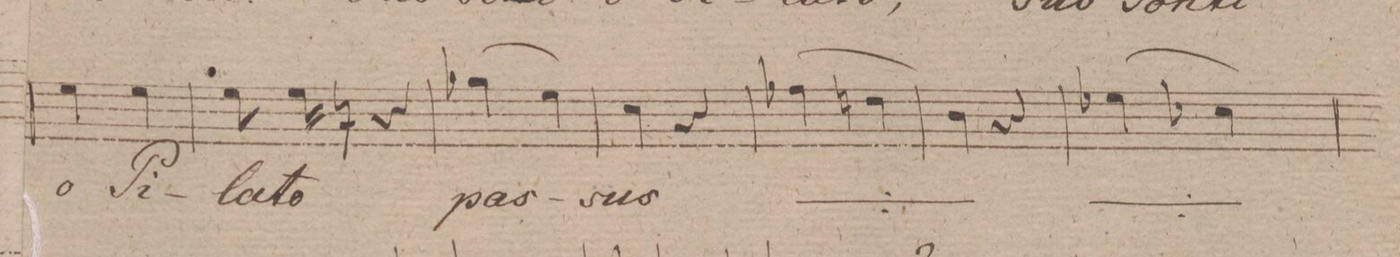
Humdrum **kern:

**kern	**text	**dynam
*I"Baſso.	*	*
*clefF4	*	*
*k[f#]	*	*
*M2/4	*	*
4G\	-o	.
4G\	Pi-	.
=127	=127	=127
8G\	-la-	.
16G\	-to,	.
16r	.	.
4r	.	.
=128	=128	=128
(>4B-X\	pas-	.
4G\)	.	.
=129	=129	=129
4E\	-sus	.
4r	.	.
=130	=130	=130
*	*ij	*
(>4A-X\	pas-	.
4Fn\)	.	.
=131	=131	=131
4D\	-sus	.
4r	.	.
=132	=132	=132
(>4G-X\	pas-	.
4E-X\)	.	.
=133	=133	=133
*-	*-	*-
